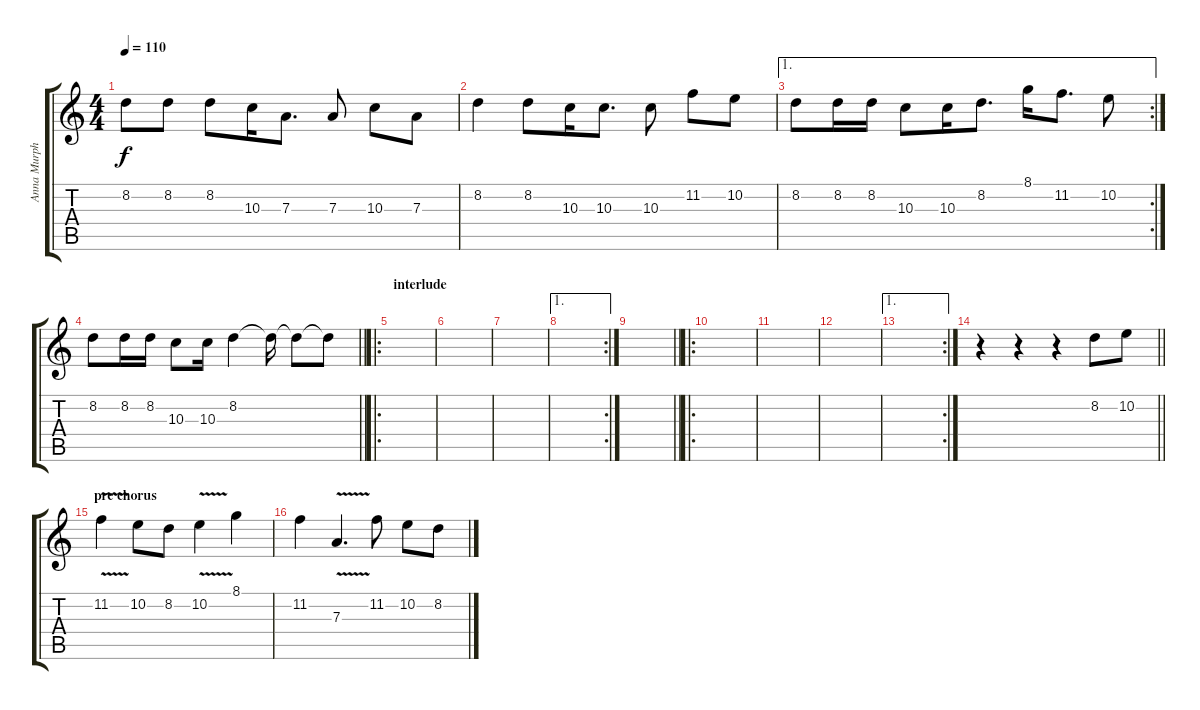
\track ("Anna Murphy" "Anna Murph") {instrument contrabass}
\staff {score tabs}
\tuning (B3 Gb3 D3 A2 E2 B1) {hide}
\ts (4 4)
\tempo 110
\clef g2
\ks c
8.2.8{dy f} 8.2.8 8.2.8 10.3.16 7.3.8{d} 7.3.8 10.3.8 7.3.8 |
8.2.4 8.2.8 10.3.16 10.3.8{d} 10.3.8 11.2.8 10.2.8 |
\ae 1
\rc 2
8.2.8 8.2.16 8.2.16 10.3.8 10.3.16 8.2.8{d} 8.1.16 11.2.8{d} 10.2.8 |
\barLineRight lightlight
8.2.8 8.2.16 8.2.16 10.3.8 10.3.16 8.2.4 8.2{t}.16 8.2{t}.8 8.2{t}.8 |
\ro
\section ("" "interlude")
|
|
|
\ae 1
\rc 2
|
\barLineRight lightlight
|
\ro
\section ("" "")
|
|
|
\ae 1
\rc 2
|
\barLineRight lightlight
r.4 r.4 r.4 8.2.8 10.2.8 |
\section ("" "pre chorus")
11.2{v}.4 10.2.8 8.2.8 10.2{v}.4 8.1.4 |
11.2.4 7.3{v}.4{d} 11.2.8 10.2.8 8.2.8
